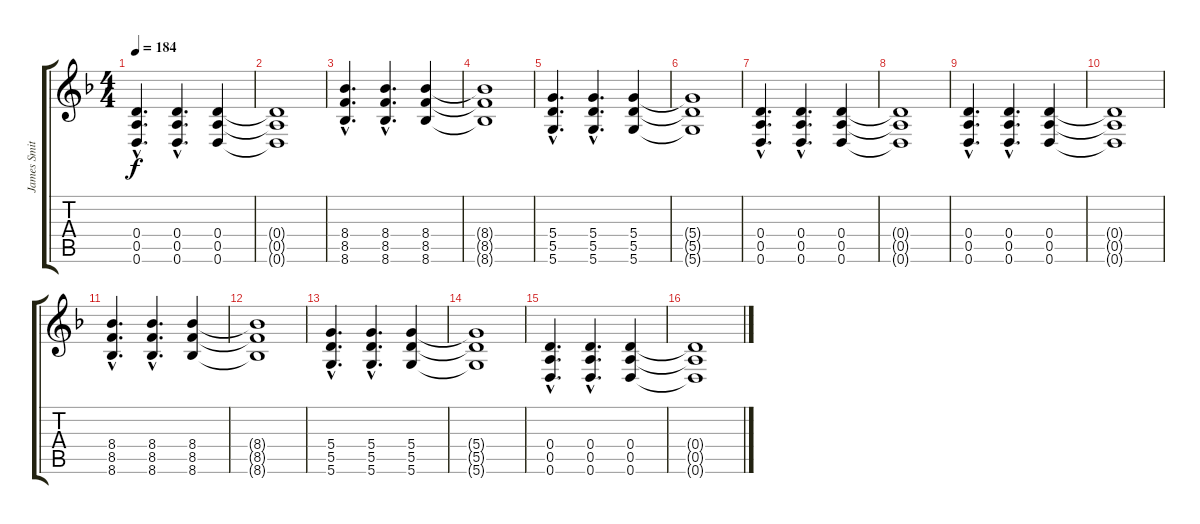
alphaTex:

\track ("James Smith" "James Smit") {instrument distortionguitar}
\staff {score tabs}
\tuning (E4 B3 G3 D3 A2 D2) {hide}
\ts (4 4)
\tempo 184
\clef g2
\ks dminor
(0.4{hac} 0.5{hac} 0.6{hac}).4{d dy f} (0.4{hac} 0.5{hac} 0.6{hac}).4{d} (0.4 0.5 0.6).4 |
(0.4{t} 0.5{t} 0.6{t}).1 |
(8.4{hac} 8.5{hac} 8.6{hac}).4{d} (8.4{hac} 8.5{hac} 8.6{hac}).4{d} (8.4 8.5 8.6).4 |
(8.4{t} 8.5{t} 8.6{t}).1 |
(5.4{hac} 5.5{hac} 5.6{hac}).4{d} (5.4{hac} 5.5{hac} 5.6{hac}).4{d} (5.4 5.5 5.6).4 |
(5.4{t} 5.5{t} 5.6{t}).1 |
(0.4{hac} 0.5{hac} 0.6{hac}).4{d} (0.4{hac} 0.5{hac} 0.6{hac}).4{d} (0.4 0.5 0.6).4 |
(0.4{t} 0.5{t} 0.6{t}).1 |
(0.4{hac} 0.5{hac} 0.6{hac}).4{d} (0.4{hac} 0.5{hac} 0.6{hac}).4{d} (0.4 0.5 0.6).4 |
(0.4{t} 0.5{t} 0.6{t}).1 |
(8.4{hac} 8.5{hac} 8.6{hac}).4{d} (8.4{hac} 8.5{hac} 8.6{hac}).4{d} (8.4 8.5 8.6).4 |
(8.4{t} 8.5{t} 8.6{t}).1 |
(5.4{hac} 5.5{hac} 5.6{hac}).4{d} (5.4{hac} 5.5{hac} 5.6{hac}).4{d} (5.4 5.5 5.6).4 |
(5.4{t} 5.5{t} 5.6{t}).1 |
(0.4{hac} 0.5{hac} 0.6{hac}).4{d} (0.4{hac} 0.5{hac} 0.6{hac}).4{d} (0.4 0.5 0.6).4 |
(0.4{t} 0.5{t} 0.6{t}).1
